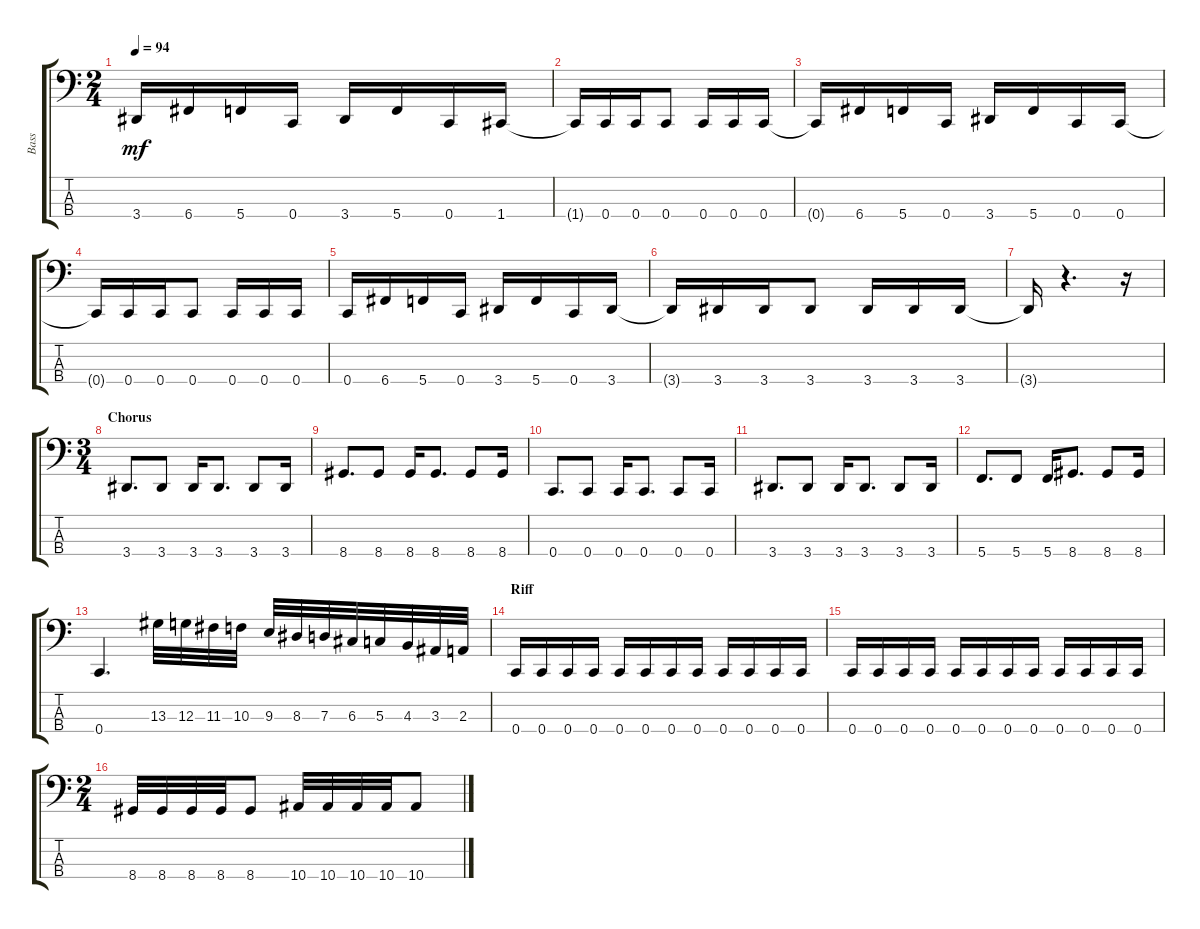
\track ("Bass" "Bass") {instrument electricbassfinger}
\staff {score tabs}
\tuning (F2 C2 G1 C1) {hide}
\ts (2 4)
\tempo 94
\clef f4
\ks c
3.4{t}.16{dy mf} 6.4.16 5.4.16 0.4.16 3.4.16 5.4.16 0.4.16 1.4.16 |
1.4{t}.16 0.4.16 0.4.16 0.4.8 0.4.16 0.4.16 0.4.16 |
0.4{t}.16 6.4.16 5.4.16 0.4.16 3.4.16 5.4.16 0.4.16 0.4.16 |
0.4{t}.16 0.4.16 0.4.16 0.4.8 0.4.16 0.4.16 0.4.16 |
0.4.16 6.4.16 5.4.16 0.4.16 3.4.16 5.4.16 0.4.16 3.4.16 |
3.4{t}.16 3.4.16 3.4.16 3.4.8 3.4.16 3.4.16 3.4.16 |
3.4{t}.16 r.4{d} r.16 |
\ts (3 4)
\section ("" "Chorus")
3.4.8{d} 3.4.8 3.4.16 3.4.8{d} 3.4.8 3.4.16 |
8.4.8{d} 8.4.8 8.4.16 8.4.8{d} 8.4.8 8.4.16 |
0.4.8{d} 0.4.8 0.4.16 0.4.8{d} 0.4.8 0.4.16 |
3.4.8{d} 3.4.8 3.4.16 3.4.8{d} 3.4.8 3.4.16 |
5.4.8{d} 5.4.8 5.4.16 8.4.8{d} 8.4.8 8.4.16 |
0.4.4{d} 13.3.32 12.3.32 11.3.32 10.3.32 9.3.32 8.3.32 7.3.32 6.3.32 5.3.32 4.3.32 3.3.32 2.3.32 |
\section ("" "Riff")
0.4.16 0.4.16 0.4.16 0.4.16 0.4.16 0.4.16 0.4.16 0.4.16 0.4.16 0.4.16 0.4.16 0.4.16 |
0.4.16 0.4.16 0.4.16 0.4.16 0.4.16 0.4.16 0.4.16 0.4.16 0.4.16 0.4.16 0.4.16 0.4.16 |
\ts (2 4)
8.4.32 8.4.32 8.4.32 8.4.32 8.4.8 10.4.32 10.4.32 10.4.32 10.4.32 10.4.8
